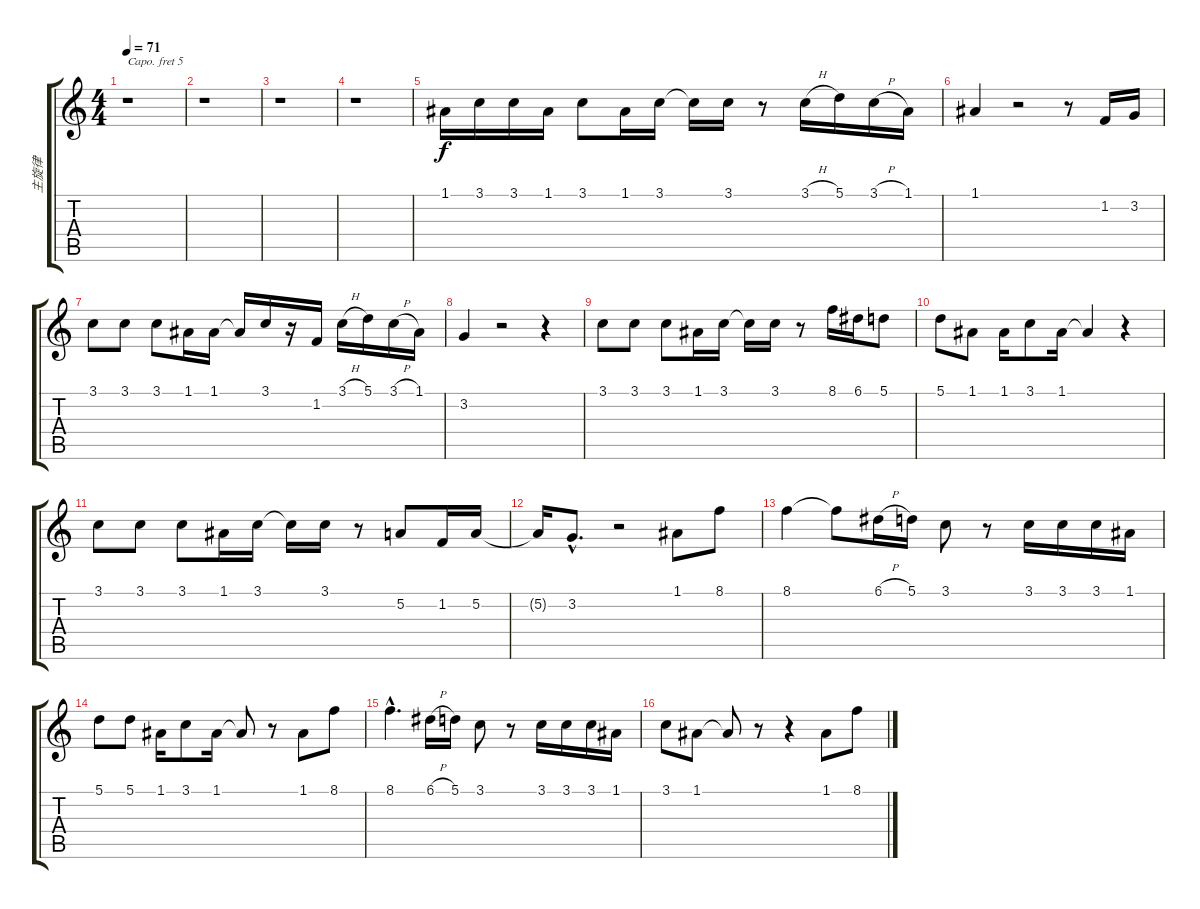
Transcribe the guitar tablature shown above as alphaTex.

\track ("主旋律" "主旋律") {instrument tenorsax}
\staff {score tabs}
\capo 5
\tuning (E4 B3 G3 D3 A2 E2) {hide}
\ts (4 4)
\tempo 71
\clef g2
\ks c
r.1{dy f} |
r.1 |
r.1 |
r.1 |
1.1.16 3.1.16 3.1.16 1.1.16 3.1.8 1.1.16 3.1.16 3.1{t}.16 3.1.16 r.8 3.1{h}.16 5.1.16 3.1{h}.16 1.1.16 |
1.1.4 r.2 r.8 1.2.16 3.2.16 |
3.1.8 3.1.8 3.1.8 1.1.16 1.1.16 1.1{t}.16 3.1.16 r.16 1.2.16 3.1{h}.16 5.1.16 3.1{h}.16 1.1.16 |
3.2.4 r.2 r.4 |
3.1.8 3.1.8 3.1.8 1.1.16 3.1.16 3.1{t}.16 3.1.16 r.8 8.1.16 6.1.16 5.1.8 |
5.1.8 1.1.8 1.1.16 3.1.8 1.1.16 1.1{t}.4 r.4 |
3.1.8 3.1.8 3.1.8 1.1.16 3.1.16 3.1{t}.16 3.1.16 r.8 5.2.8 1.2.16 5.2.16 |
5.2{t}.16 3.2{hac}.8{d} r.2 1.1.8 8.1.8 |
8.1.4 8.1{t}.8 6.1{h}.16 5.1.16 3.1.8 r.8 3.1.16 3.1.16 3.1.16 1.1.16 |
5.1.8 5.1.8 1.1.16 3.1.8 1.1.16 1.1{t}.8 r.8 1.1.8 8.1.8 |
8.1{hac}.4{d} 6.1{h}.16 5.1.16 3.1.8 r.8 3.1.16 3.1.16 3.1.16 1.1.16 |
3.1.8 1.1.8 1.1{t}.8 r.8 r.4 1.1.8 8.1.8
